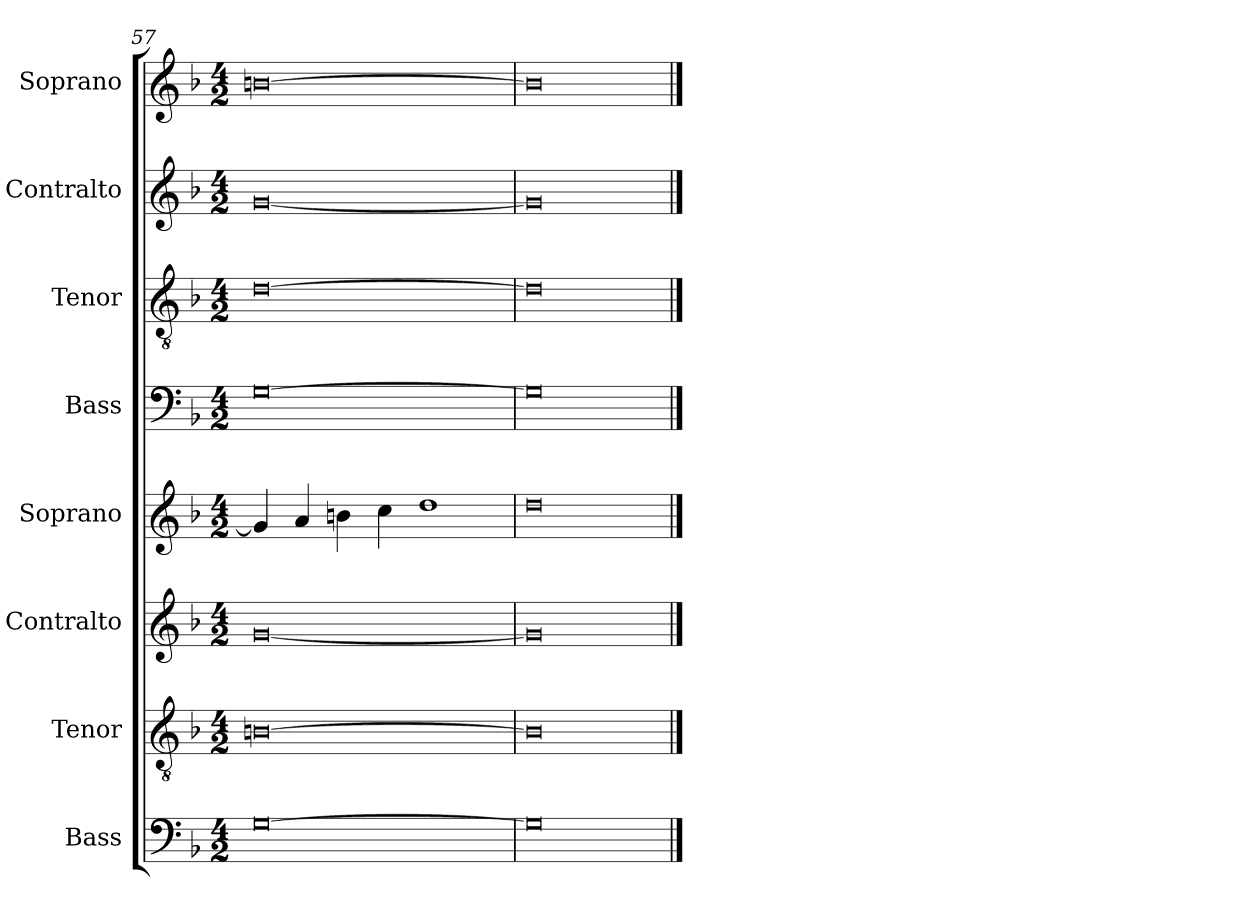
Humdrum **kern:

**kern	**kern	**kern	**kern	**kern	**kern	**kern	**kern
*part8	*part7	*part6	*part5	*part4	*part3	*part2	*part1
*staff8	*staff7	*staff6	*staff5	*staff4	*staff3	*staff2	*staff1
*I"Bass	*I"Tenor	*I"Contralto	*I"Soprano	*I"Bass	*I"Tenor	*I"Contralto	*I"Soprano
*I'B	*I'T	*I'A	*I'S	*I'B	*I'T	*I'A	*I'S
*clefF4	*clefGv2	*clefG2	*clefG2	*clefF4	*clefGv2	*clefG2	*clefG2
*k[b-]	*k[b-]	*k[b-]	*k[b-]	*k[b-]	*k[b-]	*k[b-]	*k[b-]
*G:dor	*G:dor	*G:dor	*G:dor	*G:dor	*G:dor	*G:dor	*G:dor
*M4/2	*M4/2	*M4/2	*M4/2	*M4/2	*M4/2	*M4/2	*M4/2
=57	=57	=57	=57	=57	=57	=57	=57
[0G	[0Bn	[0g	4g]	[0G	[0d	[0g	[0bn
.	.	.	4a	.	.	.	.
.	.	.	4bn	.	.	.	.
.	.	.	4cc	.	.	.	.
.	.	.	1dd	.	.	.	.
=58	=58	=58	=58	=58	=58	=58	=58
0G]	0B]	0g]	0dd	0G]	0d]	0g]	0b]
==	==	==	==	==	==	==	==
*-	*-	*-	*-	*-	*-	*-	*-
